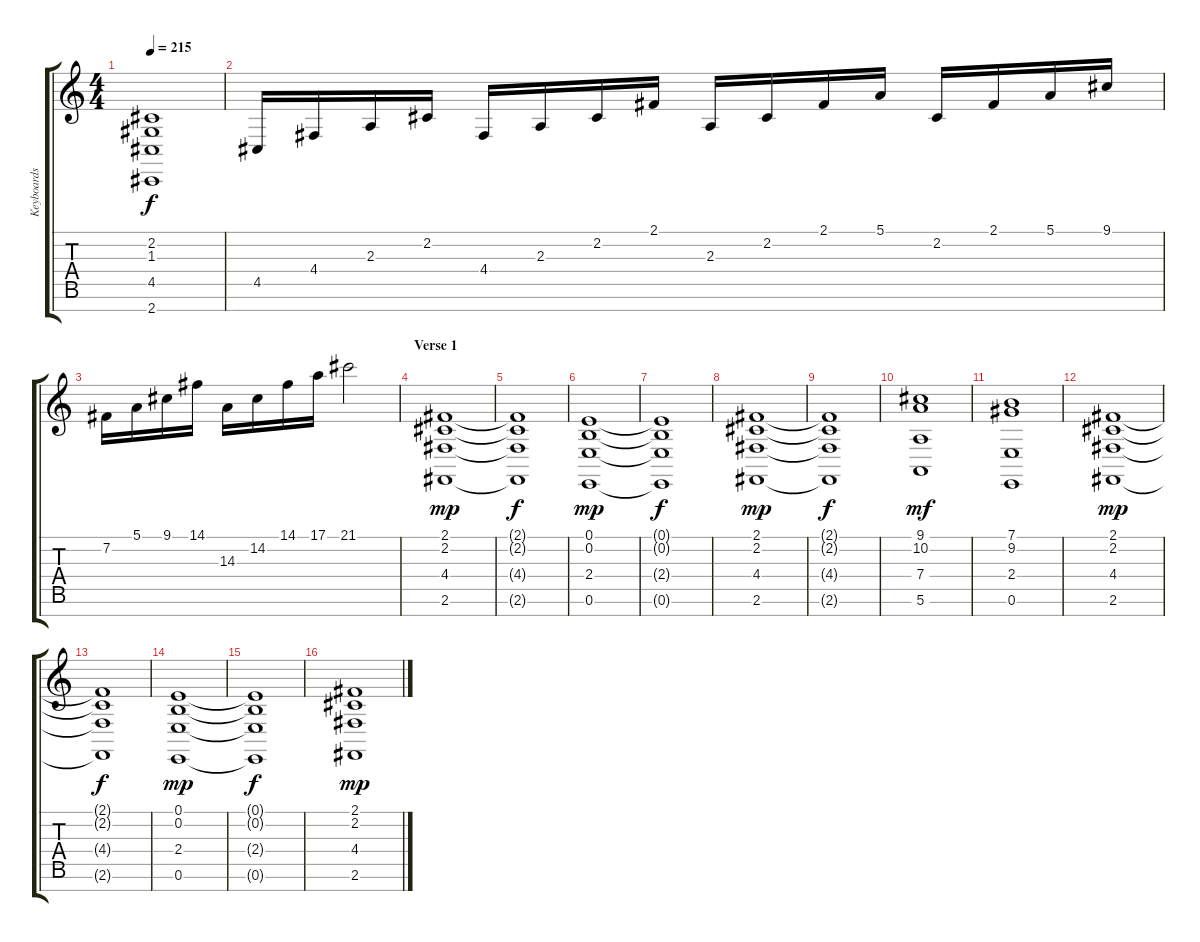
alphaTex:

\track ("Keyboards 1" "Keyboards ") {instrument stringensemble1}
\staff {score tabs}
\tuning (E4 B3 G3 D3 A2 E2 B1) {hide}
\ts (4 4)
\tempo 215
\clef g2
\ks c
(2.2{t} 1.3{t} 4.5{t} 2.7{t}).1{dy f} |
4.5.16{volume 15 instrument acousticgrandpiano} 4.4.16 2.3.16 2.2.16 4.4.16 2.3.16 2.2.16 2.1.16 2.3.16 2.2.16 2.1.16 5.1.16 2.2.16 2.1.16 5.1.16 9.1.16 |
7.2.16 5.1.16 9.1.16 14.1.16 14.3.16 14.2.16 14.1.16 17.1.16 21.1.2 |
\section ("" "Verse 1")
(2.1 2.2 4.4 2.6).1{dy mp volume 12 instrument stringensemble1} |
(2.1{t} 2.2{t} 4.4{t} 2.6{t}).1{dy f} |
(0.1 0.2 2.4 0.6).1{dy mp} |
(0.1{t} 0.2{t} 2.4{t} 0.6{t}).1{dy f} |
(2.1 2.2 4.4 2.6).1{dy mp} |
(2.1{t} 2.2{t} 4.4{t} 2.6{t}).1{dy f} |
(9.1 10.2 7.4 5.6).1{dy mf} |
(7.1 9.2 2.4 0.6).1 |
(2.1 2.2 4.4 2.6).1{dy mp} |
(2.1{t} 2.2{t} 4.4{t} 2.6{t}).1{dy f} |
(0.1 0.2 2.4 0.6).1{dy mp} |
(0.1{t} 0.2{t} 2.4{t} 0.6{t}).1{dy f} |
(2.1 2.2 4.4 2.6).1{dy mp}
